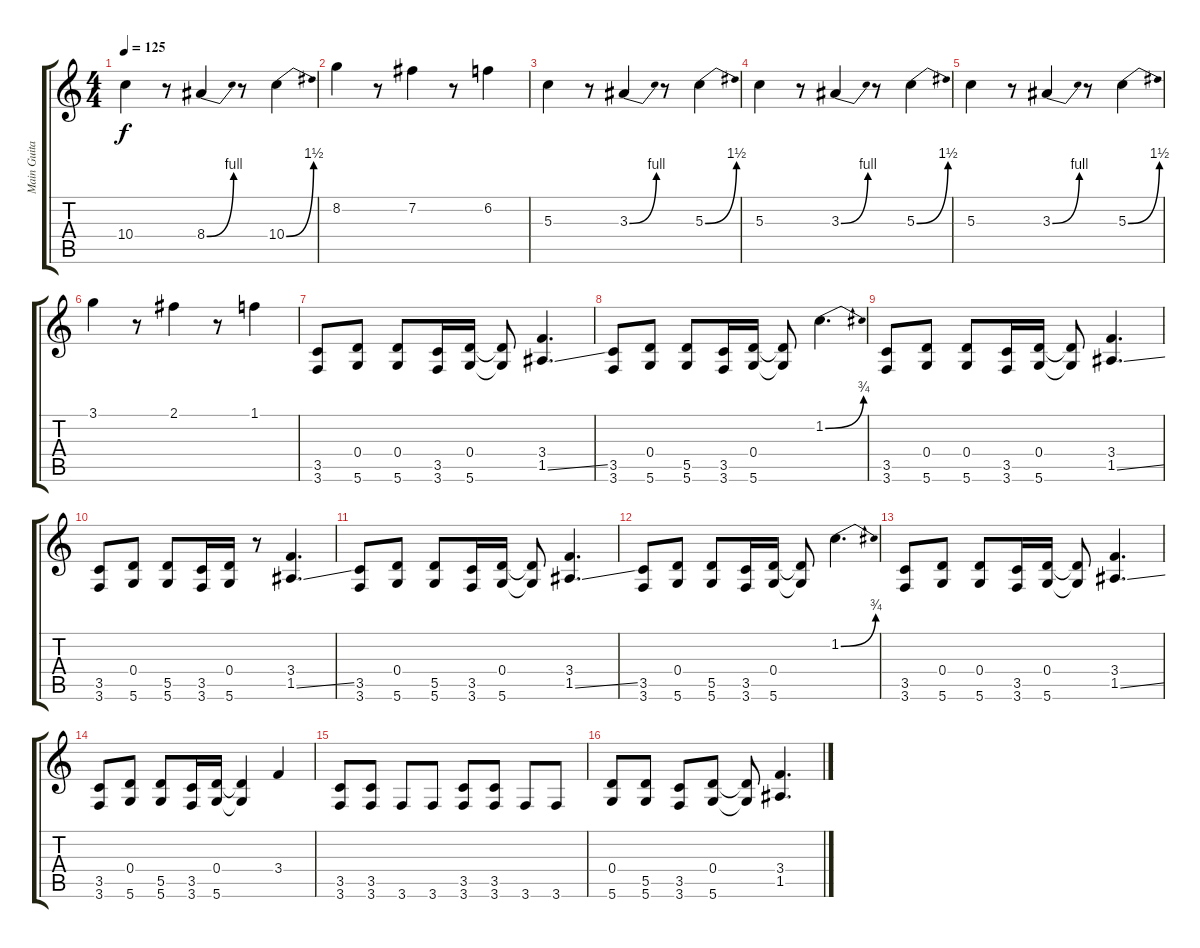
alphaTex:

\track ("Main Guitar" "Main Guita") {instrument distortionguitar}
\staff {score tabs}
\tuning (E4 B3 G3 D3 A2 D2) {hide}
\ts (4 4)
\tempo 125
\clef g2
\ks c
10.4.4{dy f} r.8 8.4{be (bend 0 0 60 4)}.4 r.8 10.4{be (bend 0 0 60 6)}.4 |
8.2.4 r.8 7.2.4 r.8 6.2.4 |
5.3.4 r.8 3.3{be (bend 0 0 60 4)}.4 r.8 5.3{be (bend 0 0 60 6)}.4 |
5.3.4 r.8 3.3{be (bend 0 0 60 4)}.4 r.8 5.3{be (bend 0 0 60 6)}.4 |
5.3.4 r.8 3.3{be (bend 0 0 60 4)}.4 r.8 5.3{be (bend 0 0 60 6)}.4 |
3.1.4 r.8 2.1.4 r.8 1.1.4 |
(3.5 3.6).8 (0.4 5.6).8 (0.4 5.6).8 (3.5 3.6).16 (0.4 5.6).16 (0.4{t} 5.6{t}).8 (3.4 1.5{ss}).4{d} |
(3.5 3.6).8 (0.4 5.6).8 (5.5 5.6).8 (3.5 3.6).16 (0.4 5.6).16 (0.4{t} 5.6{t}).8 1.2{be (bend 0 0 60 3)}.4{d} |
(3.5 3.6).8 (0.4 5.6).8 (0.4 5.6).8 (3.5 3.6).16 (0.4 5.6).16 (0.4{t} 5.6{t}).8 (3.4 1.5{ss}).4{d} |
(3.5 3.6).8 (0.4 5.6).8 (5.5 5.6).8 (3.5 3.6).16 (0.4 5.6).16 r.8 (3.4 1.5{ss}).4{d} |
(3.5 3.6).8 (0.4 5.6).8 (5.5 5.6).8 (3.5 3.6).16 (0.4 5.6).16 (0.4{t} 5.6{t}).8 (3.4 1.5{ss}).4{d} |
(3.5 3.6).8 (0.4 5.6).8 (5.5 5.6).8 (3.5 3.6).16 (0.4 5.6).16 (0.4{t} 5.6{t}).8 1.2{be (bend 0 0 60 3)}.4{d} |
(3.5 3.6).8 (0.4 5.6).8 (0.4 5.6).8 (3.5 3.6).16 (0.4 5.6).16 (0.4{t} 5.6{t}).8 (3.4 1.5{ss}).4{d} |
(3.5 3.6).8 (0.4 5.6).8 (5.5 5.6).8 (3.5 3.6).16 (0.4 5.6).16 (0.4{t} 5.6{t}).4 3.4.4 |
(3.5 3.6).8 (3.5 3.6).8 3.6.8 3.6.8 (3.5 3.6).8 (3.5 3.6).8 3.6.8 3.6.8 |
(0.4 5.6).8 (5.5 5.6).8 (3.5 3.6).8 (0.4 5.6).8 (0.4{t} 5.6{t}).8 (3.4 1.5).4{d}
